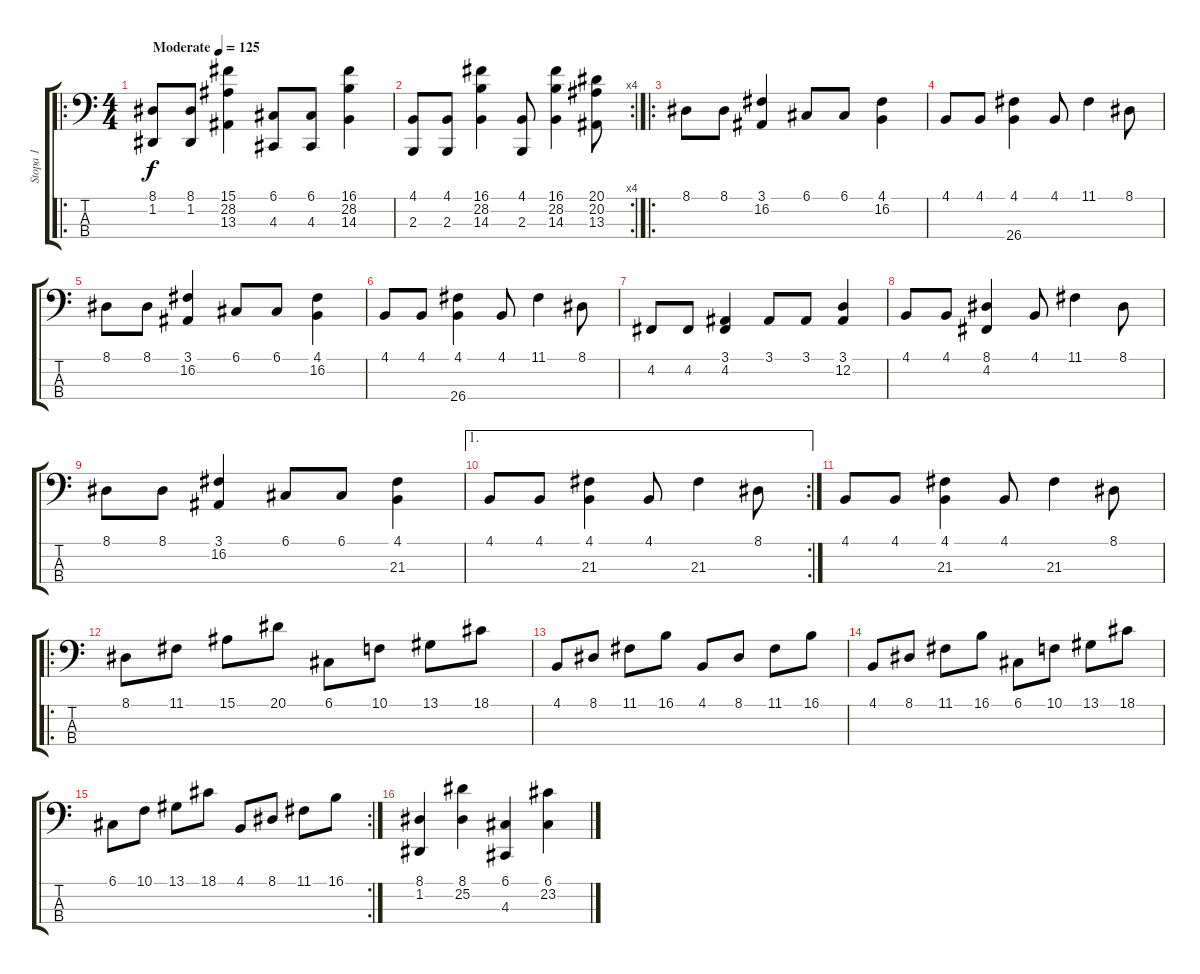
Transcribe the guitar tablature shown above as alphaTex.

\track ("Stopa 1" "Stopa 1") {instrument brightacousticpiano}
\staff {score tabs}
\tuning (G2 D2 A1 E1) {hide}
\ro
\ts (4 4)
\tempo (125 "Moderate")
\clef f4
\ks c
(8.1 1.2).8{dy f instrument brightacousticpiano} (8.1 1.2).8 (15.1 28.2 13.3).4 (6.1 4.3).8 (6.1 4.3).8 (16.1 28.2 14.3).4 |
\rc 4
(4.1 2.3).8 (4.1 2.3).8 (16.1 28.2 14.3).4 (4.1 2.3).8 (16.1 28.2 14.3).4 (20.1 20.2 13.3).8 |
\ro
8.1.8 8.1.8 (3.1 16.2).4 6.1.8 6.1.8 (4.1 16.2).4 |
4.1.8 4.1.8 (4.1 26.4).4 4.1.8 11.1.4 8.1.8 |
8.1.8 8.1.8 (3.1 16.2).4 6.1.8 6.1.8 (4.1 16.2).4 |
4.1.8 4.1.8 (4.1 26.4).4 4.1.8 11.1.4 8.1.8 |
4.2.8 4.2.8 (3.1 4.2).4 3.1.8 3.1.8 (3.1 12.2).4 |
4.1.8 4.1.8 (8.1 4.2).4 4.1.8 11.1.4 8.1.8 |
8.1.8 8.1.8 (3.1 16.2).4 6.1.8 6.1.8 (4.1 21.3).4 |
\ae 1
\rc 2
4.1.8 4.1.8 (4.1 21.3).4 4.1.8 21.3.4 8.1.8 |
4.1.8 4.1.8 (4.1 21.3).4 4.1.8 21.3.4 8.1.8 |
\ro
8.1.8 11.1.8 15.1.8 20.1.8 6.1.8 10.1.8 13.1.8 18.1.8 |
4.1.8 8.1.8 11.1.8 16.1.8 4.1.8 8.1.8 11.1.8 16.1.8 |
4.1.8 8.1.8 11.1.8 16.1.8 6.1.8 10.1.8 13.1.8 18.1.8 |
\rc 2
6.1.8 10.1.8 13.1.8 18.1.8 4.1.8 8.1.8 11.1.8 16.1.8 |
(8.1 1.2).4 (8.1 25.2).4 (6.1 4.3).4 (6.1 23.2).4
